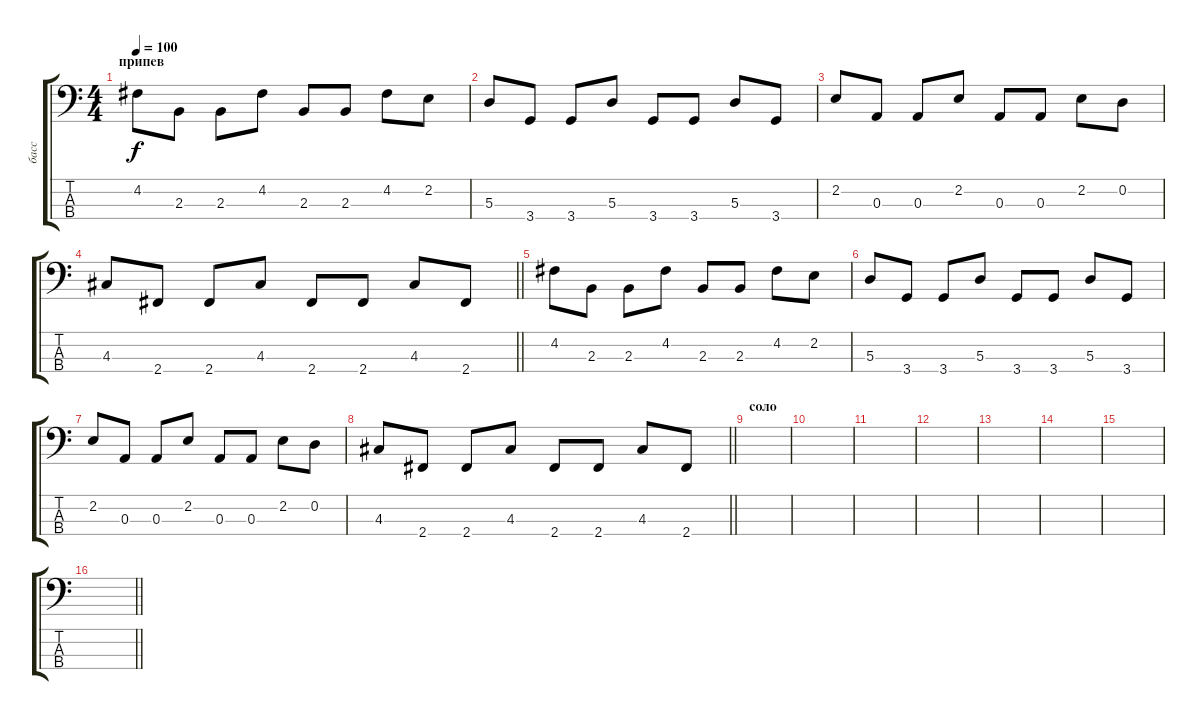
\track ("басс" "басс") {instrument electricbassfinger}
\staff {score tabs}
\tuning (G2 D2 A1 E1) {hide}
\ts (4 4)
\section ("" "припев")
\tempo 100
\clef f4
\ks c
4.2.8{dy f} 2.3.8 2.3.8 4.2.8 2.3.8 2.3.8 4.2.8 2.2.8 |
5.3.8 3.4.8 3.4.8 5.3.8 3.4.8 3.4.8 5.3.8 3.4.8 |
2.2.8 0.3.8 0.3.8 2.2.8 0.3.8 0.3.8 2.2.8 0.2.8 |
\barLineRight lightlight
4.3.8 2.4.8 2.4.8 4.3.8 2.4.8 2.4.8 4.3.8 2.4.8 |
4.2.8 2.3.8 2.3.8 4.2.8 2.3.8 2.3.8 4.2.8 2.2.8 |
5.3.8 3.4.8 3.4.8 5.3.8 3.4.8 3.4.8 5.3.8 3.4.8 |
2.2.8 0.3.8 0.3.8 2.2.8 0.3.8 0.3.8 2.2.8 0.2.8 |
\barLineRight lightlight
4.3.8 2.4.8 2.4.8 4.3.8 2.4.8 2.4.8 4.3.8 2.4.8 |
\section ("" "соло")
|
|
|
|
|
|
|
\barLineRight lightlight
